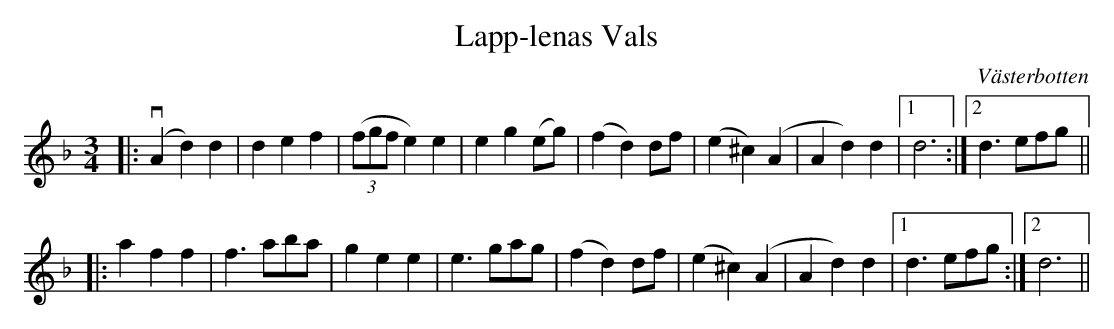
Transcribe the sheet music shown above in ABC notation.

X:1
T:Lapp-lenas Vals
O:Västerbotten
M:3/4
L:1/4
K:Dm
|: v(Ad) d | def |(3(f/g/f/ e)e | eg (e/g/) | (fd) d/f/ | (e^c)(A |Ad)d |1 d3 :|2 d3/ e/f/g/ ||
|:aff | f3/ a/b/a/ | gee |e3/ g/a/g/ | (fd) d/f/ | (e^c)(A | Ad)d |1 d3/ e/f/g/ :|2 d3 ||
